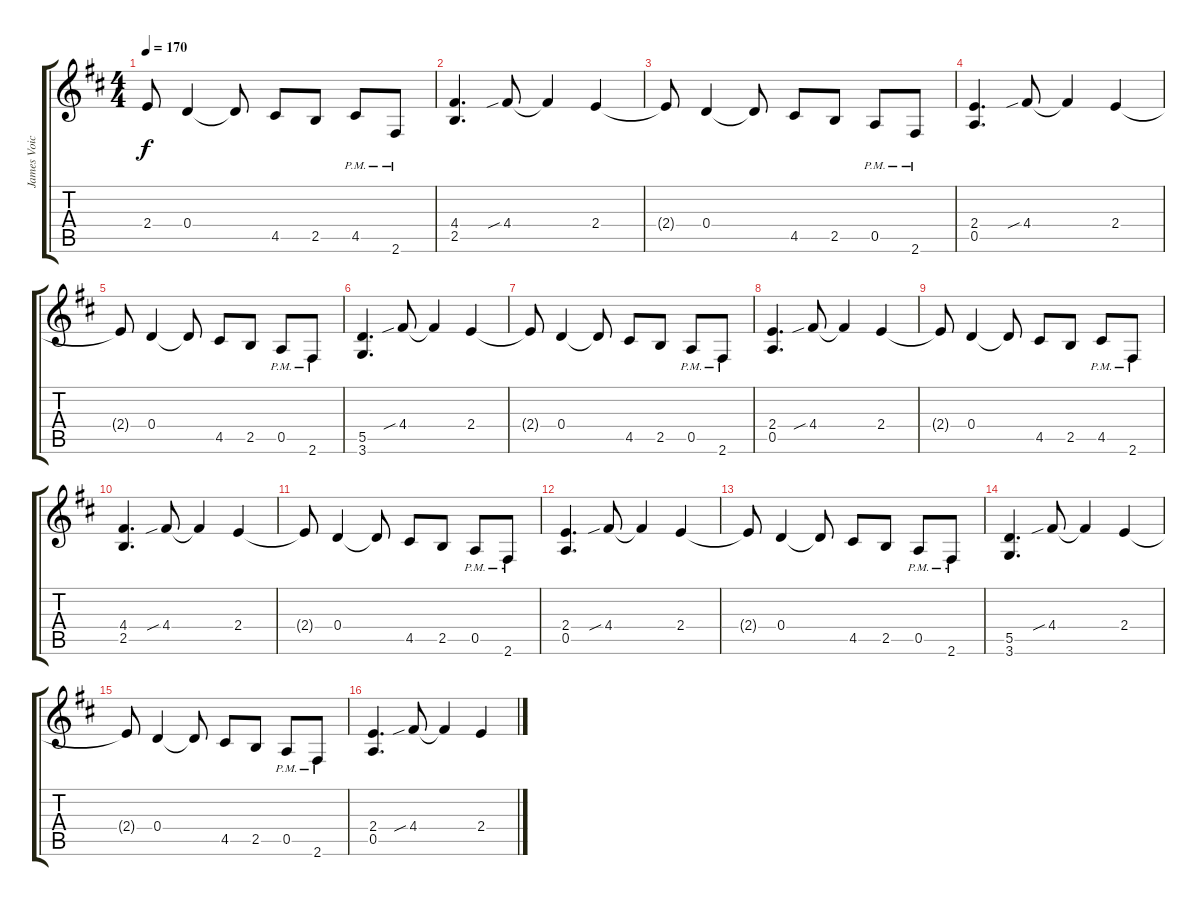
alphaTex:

\track ("James Voice" "James Voic") {instrument acousticguitarsteel}
\staff {score tabs}
\tuning (E4 B3 G3 D3 A2 E2) {hide}
\ts (4 4)
\tempo 170
\clef g2
\ks bminor
2.4{t}.8{dy f} 0.4.4 0.4{t}.8 4.5.8 2.5.8 4.5{pm}.8 2.6{pm}.8 |
(4.4 2.5).4{d} 4.4{sib}.8 4.4{t}.4 2.4.4 |
2.4{t}.8 0.4.4 0.4{t}.8 4.5.8 2.5.8 0.5{pm}.8 2.6{pm}.8 |
(2.4 0.5).4{d} 4.4{sib}.8 4.4{t}.4 2.4.4 |
2.4{t}.8 0.4.4 0.4{t}.8 4.5.8 2.5.8 0.5{pm}.8 2.6{pm}.8 |
(5.5 3.6).4{d} 4.4{sib}.8 4.4{t}.4 2.4.4 |
2.4{t}.8 0.4.4 0.4{t}.8 4.5.8 2.5.8 0.5{pm}.8 2.6{pm}.8 |
(2.4 0.5).4{d} 4.4{sib}.8 4.4{t}.4 2.4.4 |
2.4{t}.8 0.4.4 0.4{t}.8 4.5.8 2.5.8 4.5{pm}.8 2.6{pm}.8 |
(4.4 2.5).4{d} 4.4{sib}.8 4.4{t}.4 2.4.4 |
2.4{t}.8 0.4.4 0.4{t}.8 4.5.8 2.5.8 0.5{pm}.8 2.6{pm}.8 |
(2.4 0.5).4{d} 4.4{sib}.8 4.4{t}.4 2.4.4 |
2.4{t}.8 0.4.4 0.4{t}.8 4.5.8 2.5.8 0.5{pm}.8 2.6{pm}.8 |
(5.5 3.6).4{d} 4.4{sib}.8 4.4{t}.4 2.4.4 |
2.4{t}.8 0.4.4 0.4{t}.8 4.5.8 2.5.8 0.5{pm}.8 2.6{pm}.8 |
(2.4 0.5).4{d} 4.4{sib}.8 4.4{t}.4 2.4.4
